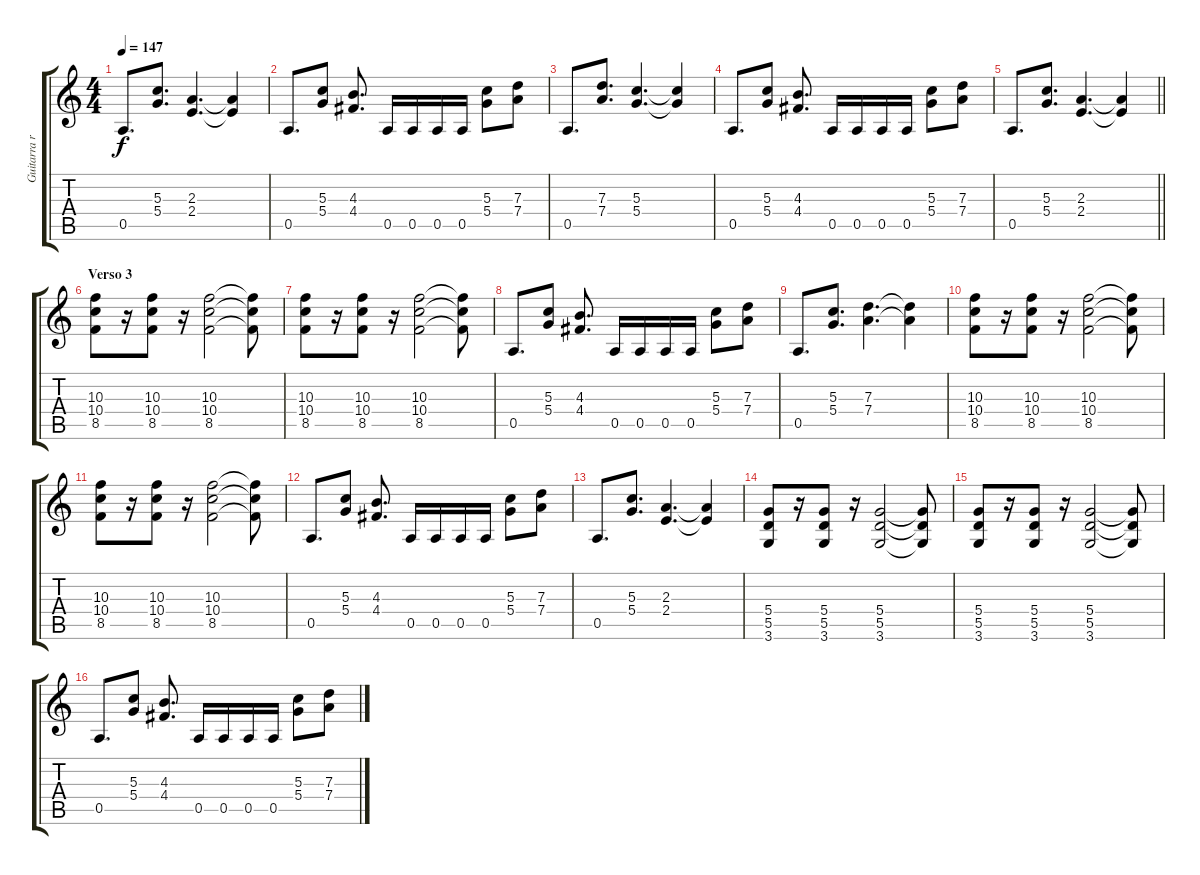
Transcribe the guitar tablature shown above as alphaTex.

\track ("Guitarra rítmica" "Guitarra r") {instrument distortionguitar}
\staff {score tabs}
\tuning (E4 B3 G3 D3 A2 E2) {hide}
\ts (4 4)
\tempo 147
\clef g2
\ks c
0.5.8{d dy f} (5.3 5.4).8{d} (2.3 2.4).4{d} (2.3{t} 2.4{t}).4 |
0.5.8{d} (5.3 5.4).8 (4.3 4.4).8{d} 0.5.16 0.5.16 0.5.16 0.5.16 (5.3 5.4).8 (7.3 7.4).8 |
0.5.8{d} (7.3 7.4).8{d} (5.3 5.4).4{d} (5.3{t} 5.4{t}).4 |
0.5.8{d} (5.3 5.4).8 (4.3 4.4).8{d} 0.5.16 0.5.16 0.5.16 0.5.16 (5.3 5.4).8 (7.3 7.4).8 |
\barLineRight lightlight
0.5.8{d} (5.3 5.4).8{d} (2.3 2.4).4{d} (2.3{t} 2.4{t}).4 |
\section ("" "Verso 3")
(10.3 10.4 8.5).8 r.16 (10.3 10.4 8.5).8 r.16 (10.3 10.4 8.5).2 (10.3{t} 10.4{t} 8.5{t}).8 |
(10.3 10.4 8.5).8 r.16 (10.3 10.4 8.5).8 r.16 (10.3 10.4 8.5).2 (10.3{t} 10.4{t} 8.5{t}).8 |
0.5.8{d} (5.3 5.4).8 (4.3 4.4).8{d} 0.5.16 0.5.16 0.5.16 0.5.16 (5.3 5.4).8 (7.3 7.4).8 |
0.5.8{d} (5.3 5.4).8{d} (7.3 7.4).4{d} (7.3{t} 7.4{t}).4 |
(10.3 10.4 8.5).8 r.16 (10.3 10.4 8.5).8 r.16 (10.3 10.4 8.5).2 (10.3{t} 10.4{t} 8.5{t}).8 |
(10.3 10.4 8.5).8 r.16 (10.3 10.4 8.5).8 r.16 (10.3 10.4 8.5).2 (10.3{t} 10.4{t} 8.5{t}).8 |
0.5.8{d} (5.3 5.4).8 (4.3 4.4).8{d} 0.5.16 0.5.16 0.5.16 0.5.16 (5.3 5.4).8 (7.3 7.4).8 |
0.5.8{d} (5.3 5.4).8{d} (2.3 2.4).4{d} (2.3{t} 2.4{t}).4 |
(5.4 5.5 3.6).8 r.16 (5.4 5.5 3.6).8 r.16 (5.4 5.5 3.6).2 (5.4{t} 5.5{t} 3.6{t}).8 |
(5.4 5.5 3.6).8 r.16 (5.4 5.5 3.6).8 r.16 (5.4 5.5 3.6).2 (5.4{t} 5.5{t} 3.6{t}).8 |
0.5.8{d} (5.3 5.4).8 (4.3 4.4).8{d} 0.5.16 0.5.16 0.5.16 0.5.16 (5.3 5.4).8 (7.3 7.4).8
